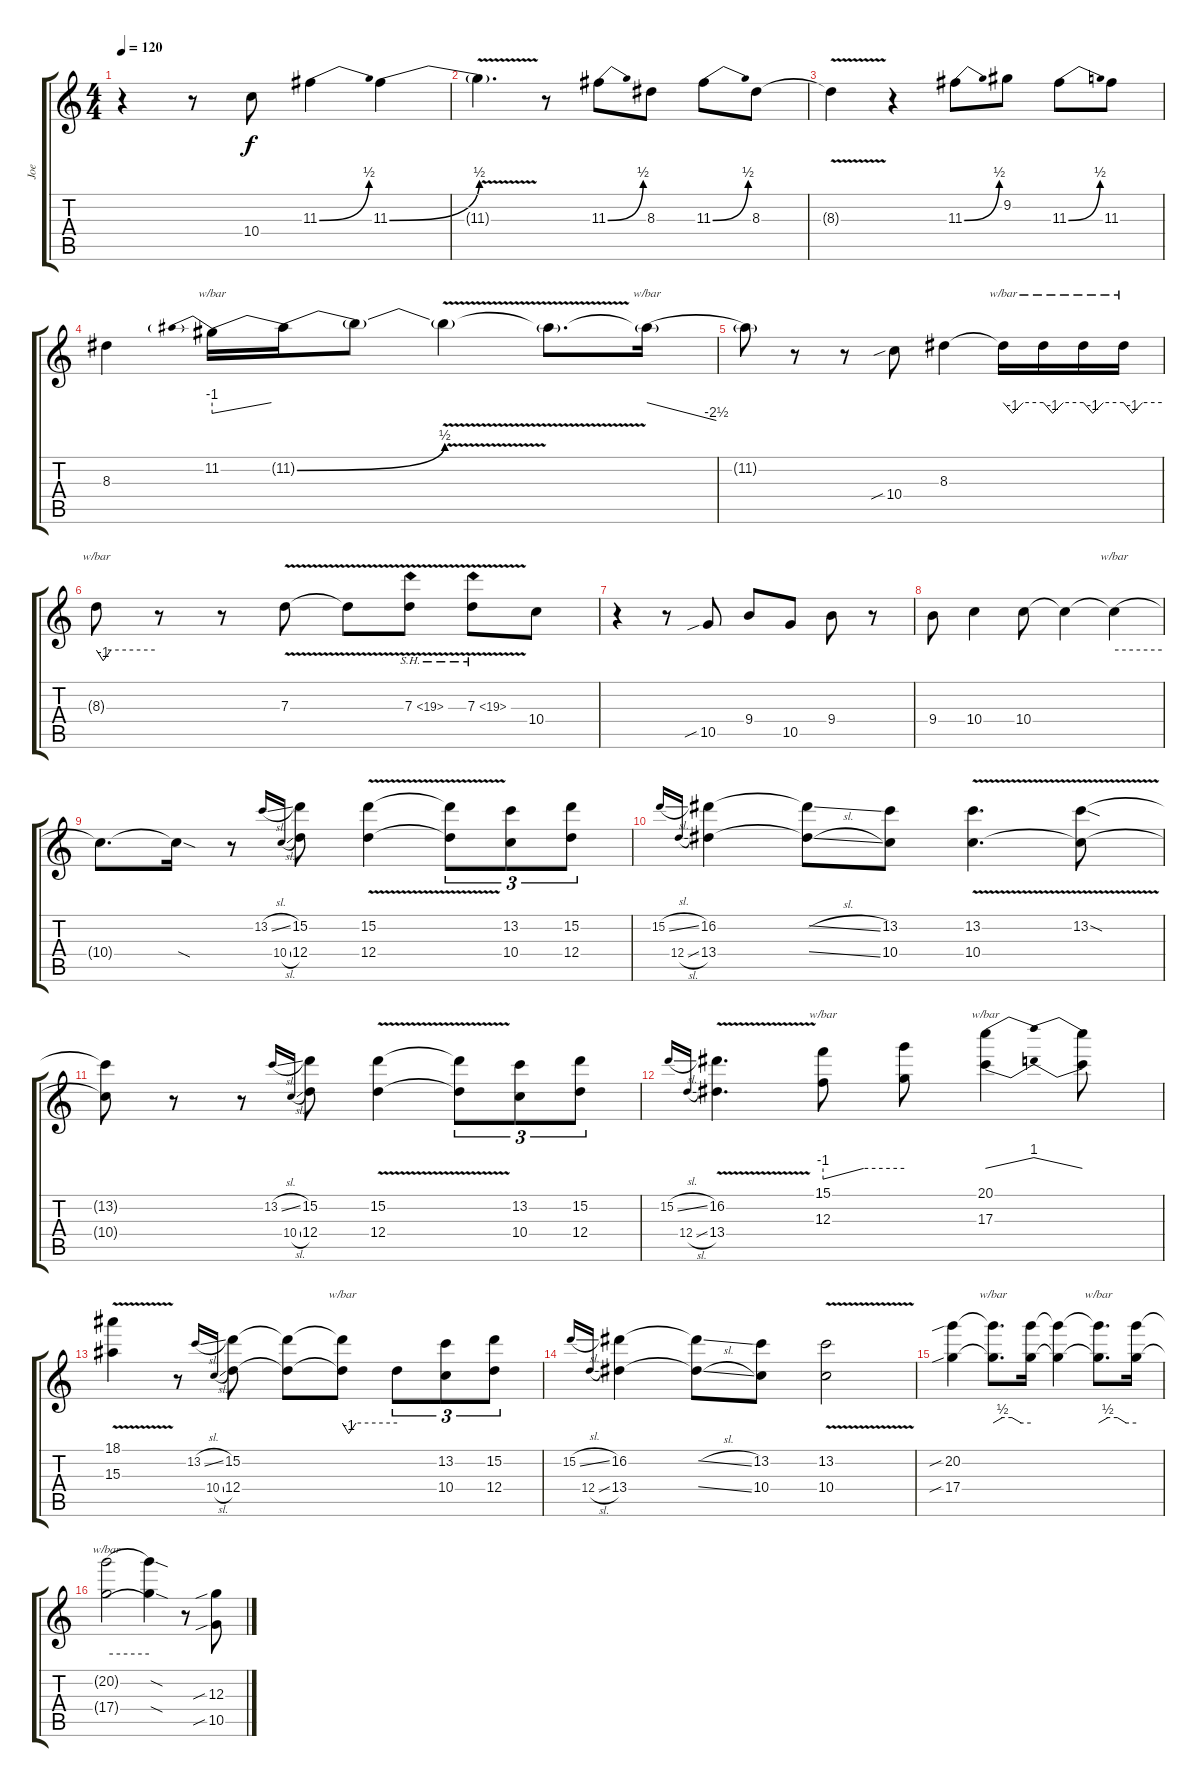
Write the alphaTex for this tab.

\track ("Joe" "Joe") {instrument overdrivenguitar}
\staff {score tabs}
\tuning (E4 B3 G3 D3 A2 E2) {hide}
\ts (4 4)
\tempo 120
\clef g2
\ks c
r.4{dy f} r.8 10.4.8 11.3{be (bend 0 0 60 2)}.4 11.3{be (bend 0 0 60 2)}.4 |
11.3{v t}.4{d} r.8 11.3{be (bend 0 0 60 2)}.8 8.3.8 11.3{be (bend 0 0 60 2)}.8 8.3.8 |
8.3{v t}.4 r.4 11.3{be (bend 0 0 60 2)}.8 9.2.8 11.3{be (bend 0 0 60 2)}.8 11.3.8 |
8.3.4 11.2.16{tbe (predivedive default 0 -4 60 0)} 11.2{be (bend 0 0 60 2) t}.16 11.2{t}.8 11.2{v t}.4 11.2{t}.8{d} 11.2{t}.16{tbe (dive default 0 0 60 -10)} |
11.2{t}.8 r.8 r.8 10.4{sib}.8 8.3.4 8.3{t}.16{tbe (custom default 0 0 14 -4 30 0 60 0)} 8.3{t}.16{tbe (custom default 0 0 14 -4 30 0 60 0)} 8.3{t}.16{tbe (custom default 0 0 14 -4 30 0 60 0)} 8.3{t}.16{tbe (custom default 0 0 14 -4 30 0 60 0)} |
8.3{t}.8{tbe (custom default 0 0 7 -4 15 0 60 0)} r.8 r.8 7.3{v}.8 7.3{t}.8 7.3{sh 12 v}.8 7.3{sh 12 v}.8 10.4.8 |
r.4 r.8 10.5{sib}.8 9.4.8 10.5.8 9.4.8 r.8 |
9.4.8 10.4.4 10.4.8 10.4{t}.4 10.4{t}.4{tbe (hold default 0 0 60 0)} |
10.4{t}.8{d} 10.4{sod t}.16 r.8 13.2{sl}.16{gr onbeat} 10.4{sl}.16{gr onbeat} (15.2 12.4).8 (15.2{v} 12.4{v}).4 (15.2{t} 12.4{t}).8{tu (3 2)} (13.2 10.4).8{tu (3 2)} (15.2 12.4).8{tu (3 2)} |
15.2{sl}.16{gr onbeat} 12.4{sl}.16{gr onbeat} (16.2 13.4).4 (16.2{sl t} 13.4{sl t}).8 (13.2 10.4).8 (13.2{v} 10.4{v}).4{d} (13.2{sod} 10.4{t}).8 |
(13.2{t} 10.4{t}).8 r.8 r.8 13.2{sl}.16{gr onbeat} 10.4{sl}.16{gr onbeat} (15.2 12.4).8 (15.2{v} 12.4{v}).4 (15.2{t} 12.4{t}).8{tu (3 2)} (13.2 10.4).8{tu (3 2)} (15.2 12.4).8{tu (3 2)} |
15.2{sl}.16{gr onbeat} 12.4{sl}.16{gr onbeat} (16.2{v} 13.4{v}).4{d} (15.1 12.3).8{tbe (custom default 0 -4 30 0 60 0)} (15.1{t} 12.3{t}).8 (20.1 17.3).4{tbe (dip default 0 0 15 4 30 4 60 0)} (20.1{t} 17.3{t}).8 |
(18.1{v} 15.3{v}).4 r.8 13.2{sl}.16{gr onbeat} 10.4{sl}.16{gr onbeat} (15.2 12.4).8 (15.2{t} 12.4{t}).8 (15.2{t} 12.4{t}).8{tbe (custom default 0 0 7 -4 15 0 60 0)} 12.4{t}.8{tu (3 2)} (13.2 10.4).8{tu (3 2)} (15.2 12.4).8{tu (3 2)} |
15.2{sl}.16{gr onbeat} 12.4{sl}.16{gr onbeat} (16.2 13.4).4 (16.2{sl t} 13.4{sl t}).8 (13.2 10.4).8 (13.2{v} 10.4{v}).2 |
(20.2{sib} 17.4{sib}).4 (20.2{t} 17.4{t}).8{d tbe (custom default 0 0 15 2 30 2 45 0 60 0)} (20.2{t} 17.4{t}).16 (20.2{t} 17.4{t}).4 (20.2{t} 17.4{t}).8{d tbe (custom default 0 0 15 2 30 2 44 0 60 0)} (20.2{t} 17.4{t}).16 |
(20.2{t} 17.4{t}).2{tbe (hold default 0 0 60 0)} (20.2{sod t} 17.4{sod t}).4 r.8 (12.3{sib} 10.5{sib}).8
